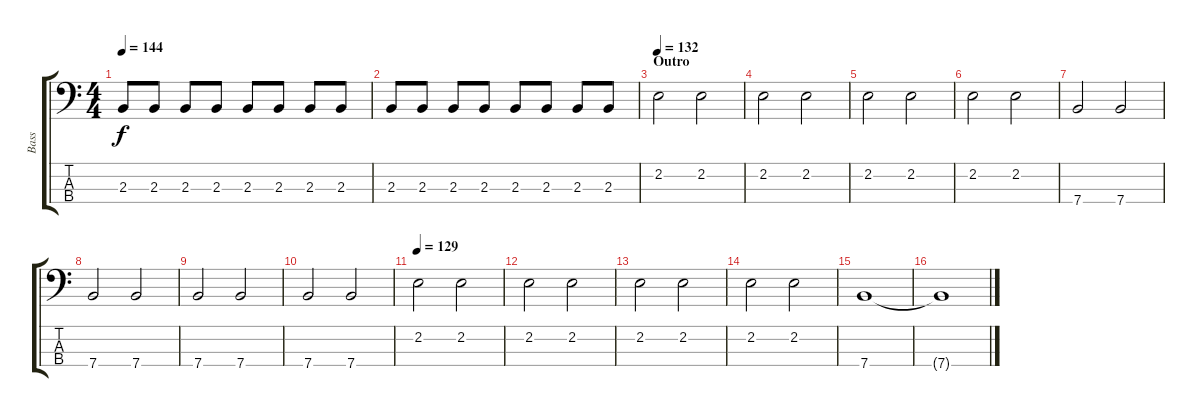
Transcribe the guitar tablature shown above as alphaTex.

\track ("Bass" "Bass") {instrument electricbasspick}
\staff {score tabs}
\tuning (G2 D2 A1 E1) {hide}
\ts (4 4)
\tempo 144
\clef f4
\ks c
2.3.8{dy f} 2.3.8 2.3.8 2.3.8 2.3.8 2.3.8 2.3.8 2.3.8 |
2.3.8 2.3.8 2.3.8 2.3.8 2.3.8 2.3.8 2.3.8 2.3.8 |
\section ("" "Outro")
\tempo 132
2.2.2 2.2.2 |
2.2.2 2.2.2 |
2.2.2 2.2.2 |
2.2.2 2.2.2 |
7.4.2 7.4.2 |
7.4.2 7.4.2 |
7.4.2 7.4.2 |
7.4.2 7.4.2 |
\tempo 129
2.2.2 2.2.2 |
2.2.2 2.2.2 |
2.2.2 2.2.2 |
2.2.2 2.2.2 |
7.4.1 |
7.4{t}.1
